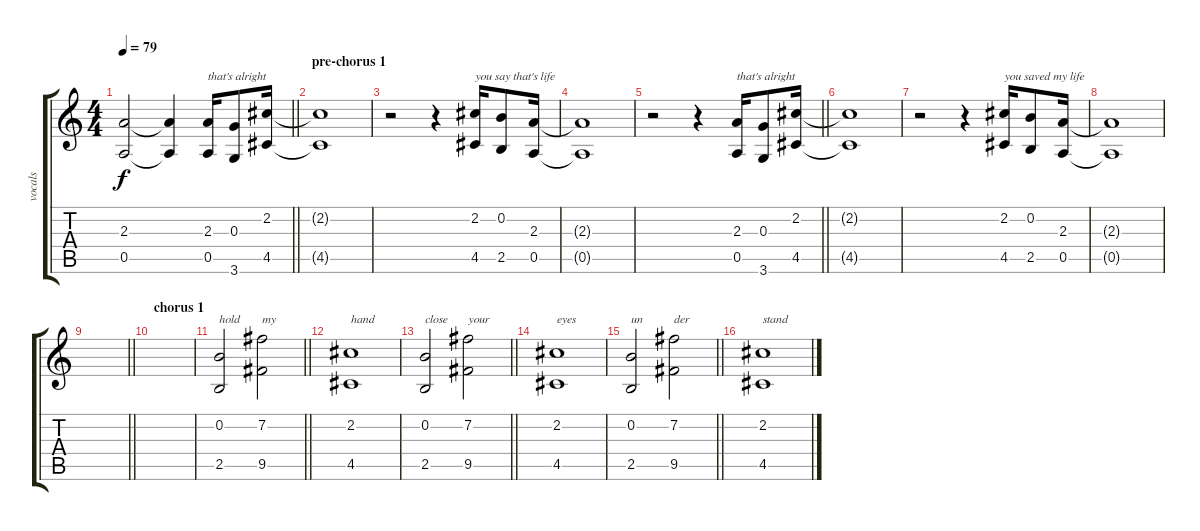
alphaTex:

\track ("vocals" "vocals") {instrument electricguitarjazz}
\staff {score tabs}
\tuning (E4 B3 G3 D3 A2 E2) {hide}
\ts (4 4)
\tempo 79
\clef g2
\barLineRight lightlight
\ks c
(2.3{t} 0.5{t}).2{dy f} (2.3{t} 0.5{t}).4 (2.3 0.5).16{txt "that's alright"} (0.3 3.6).8 (2.2 4.5).16 |
\section ("" "pre-chorus 1")
(2.2{t} 4.5{t}).1 |
r.2 r.4 (2.2 4.5).16{txt "you say that's life"} (0.2 2.5).8 (2.3 0.5).16 |
(2.3{t} 0.5{t}).1 |
\barLineRight lightlight
r.2 r.4 (2.3 0.5).16{txt "that's alright"} (0.3 3.6).8 (2.2 4.5).16 |
(2.2{t} 4.5{t}).1 |
r.2 r.4 (2.2 4.5).16{txt "you saved my life"} (0.2 2.5).8 (2.3 0.5).16 |
(2.3{t} 0.5{t}).1 |
\barLineRight lightlight
|
\section ("" "chorus 1")
|
\barLineRight lightlight
(0.2 2.5).2{txt "hold"} (7.2 9.5).2{txt "my "} |
(2.2 4.5).1{txt "hand"} |
\barLineRight lightlight
(0.2 2.5).2{txt "close "} (7.2 9.5).2{txt "your"} |
(2.2 4.5).1{txt "eyes"} |
\barLineRight lightlight
(0.2 2.5).2{txt "un"} (7.2 9.5).2{txt "der"} |
(2.2 4.5).1{txt "stand"}
